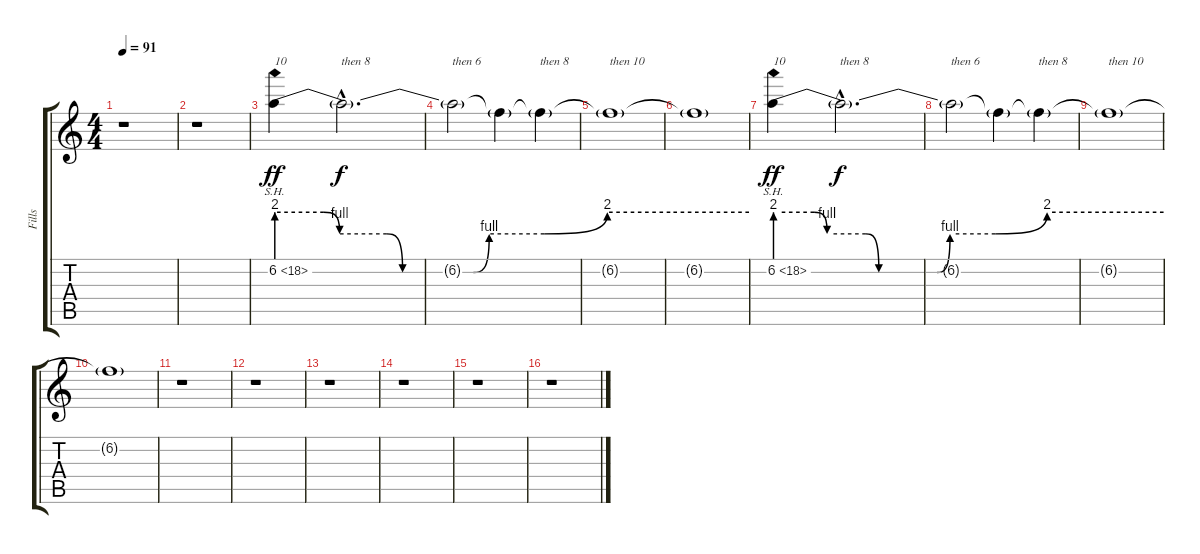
\track ("Fills" "Fills") {instrument overdrivenguitar}
\staff {score tabs}
\tuning (E4 B3 G3 D3 A2 D2) {hide}
\ts (4 4)
\tempo 91
\clef g2
\ks c
r.1{dy f} |
r.1 |
6.2{be (custom 0 8 6 8 8 4 14 4 16 0 25 0 27 4 34 4 42 8 50 8 60 8) sh 12}.4{txt "10" dy ff volume 12} 6.2{hac t}.2{d txt "then 8" dy f} |
6.2{t}.2{txt "then 6" volume 10} 6.2{t}.4 6.2{t}.4{txt "then 8"} |
6.2{t}.1{txt "then 10" volume 13} |
6.2{t}.1 |
6.2{be (custom 0 8 6 8 8 4 14 4 16 0 25 0 27 4 34 4 42 8 50 8 60 8) sh 12}.4{txt "10" dy ff volume 12} 6.2{hac t}.2{d txt "then 8" dy f} |
6.2{t}.2{txt "then 6" volume 10} 6.2{t}.4 6.2{t}.4{txt "then 8"} |
6.2{t}.1{txt "then 10" volume 13} |
6.2{t}.1 |
r.1 |
r.1 |
r.1 |
r.1 |
r.1 |
r.1
